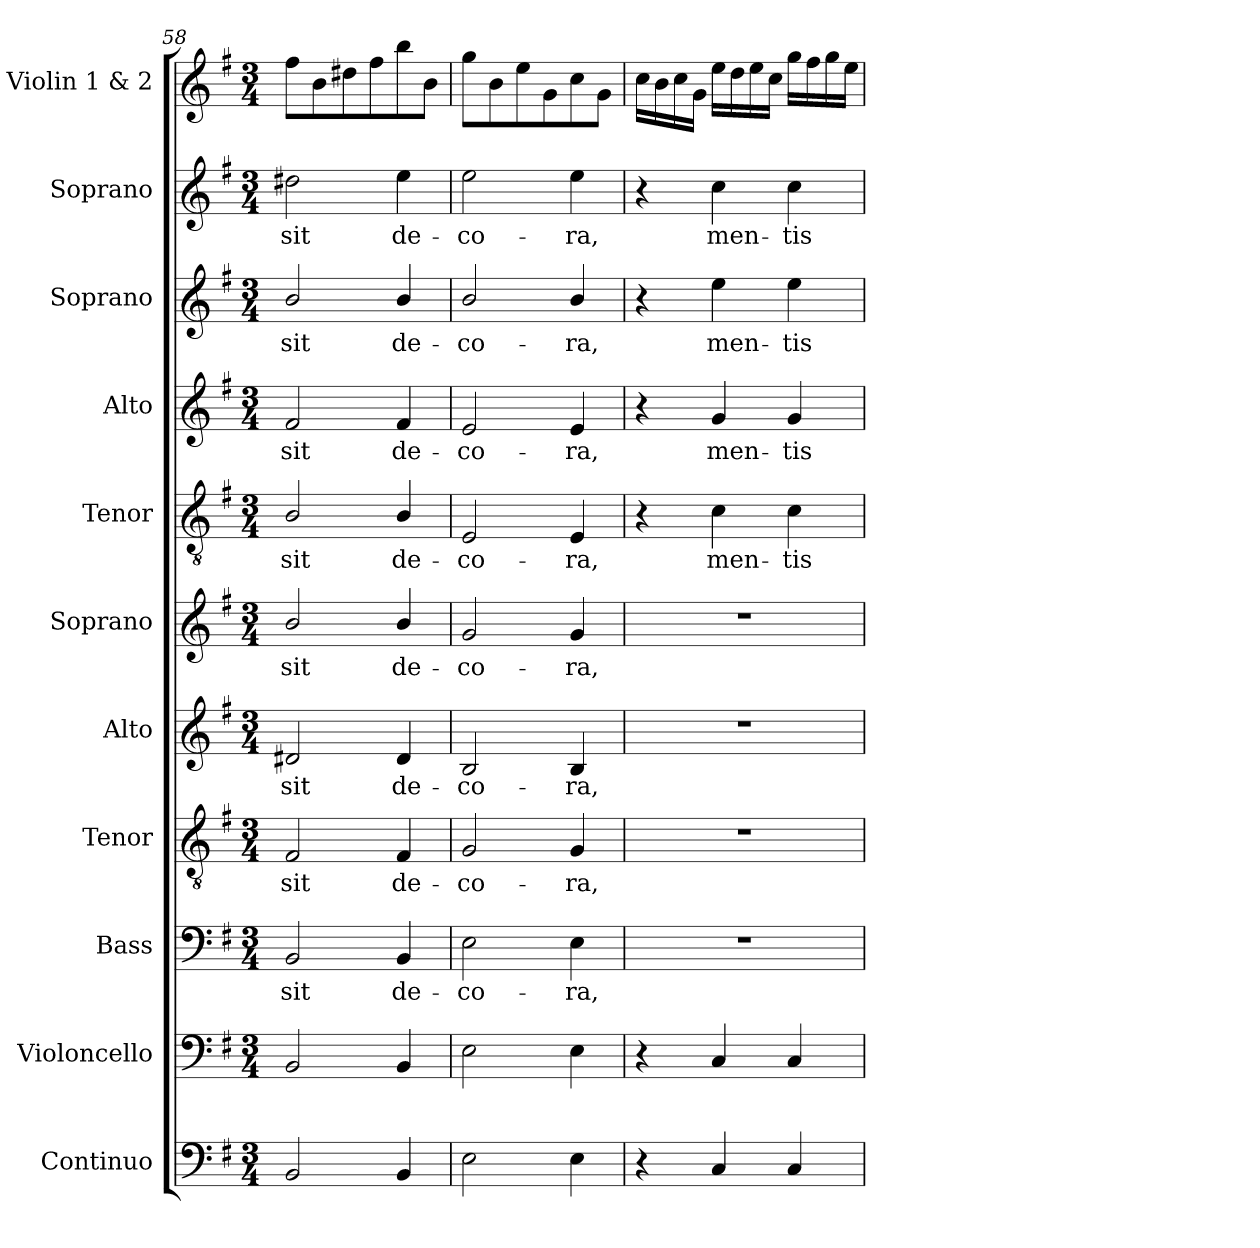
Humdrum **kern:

**kern	**kern	**kern	**text	**kern	**text	**kern	**text	**kern	**text	**kern	**text	**kern	**text	**kern	**text	**kern	**text	**kern
*part11	*part10	*part9	*part9	*part8	*part8	*part7	*part7	*part6	*part6	*part5	*part5	*part4	*part4	*part3	*part3	*part2	*part2	*part1
*staff11	*staff10	*staff9	*staff9	*staff8	*staff8	*staff7	*staff7	*staff6	*staff6	*staff5	*staff5	*staff4	*staff4	*staff3	*staff3	*staff2	*staff2	*staff1
*I"Continuo	*I"Violoncello	*I"Bass	*	*I"Tenor	*	*I"Alto	*	*I"Soprano	*	*I"Tenor	*	*I"Alto	*	*I"Soprano	*	*I"Soprano	*	*I"Violin 1 & 2
*I'Cont.	*I'Vc.	*I'B.	*	*I'T.	*	*I'A.	*	*I'S.	*	*I'T.	*	*I'A.	*	*I'S.	*	*I'S.	*	*I'Vln. 1/2
!!LO:PB:g=z
*clefF4	*clefF4	*clefF4	*	*clefGv2	*	*clefG2	*	*clefG2	*	*clefGv2	*	*clefG2	*	*clefG2	*	*clefG2	*	*clefG2
*	*	*	*	*ITrd7c12	*	*	*	*	*	*ITrd7c12	*	*	*	*	*	*	*	*
*k[f#]	*k[f#]	*k[f#]	*	*k[f#]	*	*k[f#]	*	*k[f#]	*	*k[f#]	*	*k[f#]	*	*k[f#]	*	*k[f#]	*	*k[f#]
*G:	*G:	*G:	*	*G:	*	*G:	*	*G:	*	*G:	*	*G:	*	*G:	*	*G:	*	*G:
*M3/4	*M3/4	*M3/4	*	*M3/4	*	*M3/4	*	*M3/4	*	*M3/4	*	*M3/4	*	*M3/4	*	*M3/4	*	*M3/4
=58	=58	=58	=58	=58	=58	=58	=58	=58	=58	=58	=58	=58	=58	=58	=58	=58	=58	=58
!	!	!	!LO:LY:b:color=#000000	!	!	!	!	!	!	!	!	!	!	!	!	!	!	!
!	!	!	!	!	!LO:LY:b:color=#000000	!	!	!	!	!	!	!	!	!	!	!	!	!
!	!	!	!	!	!	!	!LO:LY:b:color=#000000	!	!	!	!	!	!	!	!	!	!	!
!	!	!	!	!	!	!	!	!	!LO:LY:b:color=#000000	!	!	!	!	!	!	!	!	!
!	!	!	!	!	!	!	!	!	!	!	!LO:LY:b:color=#000000	!	!	!	!	!	!	!
!	!	!	!	!	!	!	!	!	!	!	!	!	!LO:LY:b:color=#000000	!	!	!	!	!
!	!	!	!	!	!	!	!	!	!	!	!	!	!	!	!LO:LY:b:color=#000000	!	!	!
!	!	!	!	!	!	!	!	!	!	!	!	!	!	!	!	!	!LO:LY:b:color=#000000	!
2BBi/	2BBi/	2BBi/	sit	2FF#i/	sit	2d#Xi/	sit	2bi/	sit	2BBi/	sit	2f#i/	sit	2bi/	sit	2dd#Xi\	sit	8ff#i\L
.	.	.	.	.	.	.	.	.	.	.	.	.	.	.	.	.	.	8bi\
.	.	.	.	.	.	.	.	.	.	.	.	.	.	.	.	.	.	8dd#Xi\
.	.	.	.	.	.	.	.	.	.	.	.	.	.	.	.	.	.	8ff#i\
!	!	!	!LO:LY:b:color=#000000	!	!	!	!	!	!	!	!	!	!	!	!	!	!	!
!	!	!	!	!	!LO:LY:b:color=#000000	!	!	!	!	!	!	!	!	!	!	!	!	!
!	!	!	!	!	!	!	!LO:LY:b:color=#000000	!	!	!	!	!	!	!	!	!	!	!
!	!	!	!	!	!	!	!	!	!LO:LY:b:color=#000000	!	!	!	!	!	!	!	!	!
!	!	!	!	!	!	!	!	!	!	!	!LO:LY:b:color=#000000	!	!	!	!	!	!	!
!	!	!	!	!	!	!	!	!	!	!	!	!	!LO:LY:b:color=#000000	!	!	!	!	!
!	!	!	!	!	!	!	!	!	!	!	!	!	!	!	!LO:LY:b:color=#000000	!	!	!
!	!	!	!	!	!	!	!	!	!	!	!	!	!	!	!	!	!LO:LY:b:color=#000000	!
4BBi/	4BBi/	4BBi/	de-	4FF#i/	de-	4d#i/	de-	4bi/	de-	4BBi/	de-	4f#i/	de-	4bi/	de-	4eei\	de-	8bbi\
.	.	.	.	.	.	.	.	.	.	.	.	.	.	.	.	.	.	8bi\J
=59	=59	=59	=59	=59	=59	=59	=59	=59	=59	=59	=59	=59	=59	=59	=59	=59	=59	=59
!	!	!	!LO:LY:b:color=#000000	!	!	!	!	!	!	!	!	!	!	!	!	!	!	!
!	!	!	!	!	!LO:LY:b:color=#000000	!	!	!	!	!	!	!	!	!	!	!	!	!
!	!	!	!	!	!	!	!LO:LY:b:color=#000000	!	!	!	!	!	!	!	!	!	!	!
!	!	!	!	!	!	!	!	!	!LO:LY:b:color=#000000	!	!	!	!	!	!	!	!	!
!	!	!	!	!	!	!	!	!	!	!	!LO:LY:b:color=#000000	!	!	!	!	!	!	!
!	!	!	!	!	!	!	!	!	!	!	!	!	!LO:LY:b:color=#000000	!	!	!	!	!
!	!	!	!	!	!	!	!	!	!	!	!	!	!	!	!LO:LY:b:color=#000000	!	!	!
!	!	!	!	!	!	!	!	!	!	!	!	!	!	!	!	!	!LO:LY:b:color=#000000	!
2Ei\	2Ei\	2Ei\	-co-	2GGi/	-co-	2Bi/	-co-	2gi/	-co-	2EEi/	-co-	2ei/	-co-	2bi/	-co-	2eei\	-co-	8ggi\L
.	.	.	.	.	.	.	.	.	.	.	.	.	.	.	.	.	.	8bi\
.	.	.	.	.	.	.	.	.	.	.	.	.	.	.	.	.	.	8eei\
.	.	.	.	.	.	.	.	.	.	.	.	.	.	.	.	.	.	8gi\
!	!	!	!LO:LY:b:color=#000000	!	!	!	!	!	!	!	!	!	!	!	!	!	!	!
!	!	!	!	!	!LO:LY:b:color=#000000	!	!	!	!	!	!	!	!	!	!	!	!	!
!	!	!	!	!	!	!	!LO:LY:b:color=#000000	!	!	!	!	!	!	!	!	!	!	!
!	!	!	!	!	!	!	!	!	!LO:LY:b:color=#000000	!	!	!	!	!	!	!	!	!
!	!	!	!	!	!	!	!	!	!	!	!LO:LY:b:color=#000000	!	!	!	!	!	!	!
!	!	!	!	!	!	!	!	!	!	!	!	!	!LO:LY:b:color=#000000	!	!	!	!	!
!	!	!	!	!	!	!	!	!	!	!	!	!	!	!	!LO:LY:b:color=#000000	!	!	!
!	!	!	!	!	!	!	!	!	!	!	!	!	!	!	!	!	!LO:LY:b:color=#000000	!
4Ei\	4Ei\	4Ei\	-ra,	4GGi/	-ra,	4Bi/	-ra,	4gi/	-ra,	4EEi/	-ra,	4ei/	-ra,	4bi/	-ra,	4eei\	-ra,	8cci\
.	.	.	.	.	.	.	.	.	.	.	.	.	.	.	.	.	.	8gi\J
=60	=60	=60	=60	=60	=60	=60	=60	=60	=60	=60	=60	=60	=60	=60	=60	=60	=60	=60
!	!	!LO:N:vis=1	!	!LO:N:vis=1	!	!LO:N:vis=1	!	!LO:N:vis=1	!	!	!	!	!	!	!	!	!	!
4r	4r	2.r	.	2.r	.	2.r	.	2.r	.	4r	.	4r	.	4r	.	4r	.	16cci\LL
.	.	.	.	.	.	.	.	.	.	.	.	.	.	.	.	.	.	16bi\
.	.	.	.	.	.	.	.	.	.	.	.	.	.	.	.	.	.	16cci\
.	.	.	.	.	.	.	.	.	.	.	.	.	.	.	.	.	.	16gi\JJ
!	!	!	!	!	!	!	!	!	!	!	!LO:LY:b:color=#000000	!	!	!	!	!	!	!
!	!	!	!	!	!	!	!	!	!	!	!	!	!LO:LY:b:color=#000000	!	!	!	!	!
!	!	!	!	!	!	!	!	!	!	!	!	!	!	!	!LO:LY:b:color=#000000	!	!	!
!	!	!	!	!	!	!	!	!	!	!	!	!	!	!	!	!	!LO:LY:b:color=#000000	!
4Ci/	4Ci/	.	.	.	.	.	.	.	.	4Ci\	men-	4gi/	men-	4eei\	men-	4cci\	men-	16eei\LL
.	.	.	.	.	.	.	.	.	.	.	.	.	.	.	.	.	.	16ddi\
.	.	.	.	.	.	.	.	.	.	.	.	.	.	.	.	.	.	16eei\
.	.	.	.	.	.	.	.	.	.	.	.	.	.	.	.	.	.	16cci\JJ
!	!	!	!	!	!	!	!	!	!	!	!LO:LY:b:color=#000000	!	!	!	!	!	!	!
!	!	!	!	!	!	!	!	!	!	!	!	!	!LO:LY:b:color=#000000	!	!	!	!	!
!	!	!	!	!	!	!	!	!	!	!	!	!	!	!	!LO:LY:b:color=#000000	!	!	!
!	!	!	!	!	!	!	!	!	!	!	!	!	!	!	!	!	!LO:LY:b:color=#000000	!
4Ci/	4Ci/	.	.	.	.	.	.	.	.	4Ci\	-tis	4gi/	-tis	4eei\	-tis	4cci\	-tis	16ggi\LL
.	.	.	.	.	.	.	.	.	.	.	.	.	.	.	.	.	.	16ff#i\
.	.	.	.	.	.	.	.	.	.	.	.	.	.	.	.	.	.	16ggi\
.	.	.	.	.	.	.	.	.	.	.	.	.	.	.	.	.	.	16eei\JJ
=	=	=	=	=	=	=	=	=	=	=	=	=	=	=	=	=	=	=
*-	*-	*-	*-	*-	*-	*-	*-	*-	*-	*-	*-	*-	*-	*-	*-	*-	*-	*-
